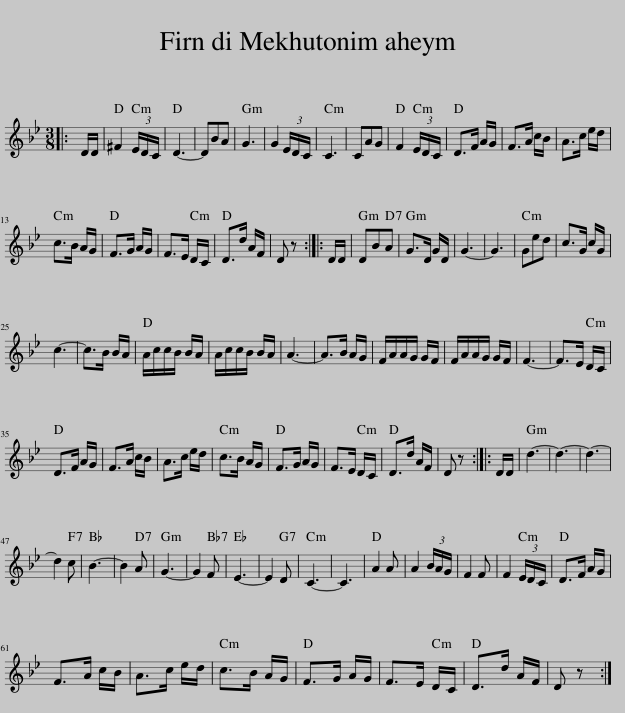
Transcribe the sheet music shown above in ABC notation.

X:1
L:1/8
M:3/8
I:linebreak $
K:Bb
V:1 treble
V:1
|: D/D/ | ^F2 (3E/D/C/ | D3- | DBA | G3 | %5
 G2 (3E/D/C/ | C3 | CAG | F2 (3E/D/C/ | D>F A/G/ | %10
 F>A c/B/ | A>c e/d/ |$ c>B A/G/ | F>G A/G/ | F>E D/C/ | %15
 D>d A/F/ | D z :: D/D/ | DBA | G>D G/D/ | %20
 G3- | G3 | Ged | c>G c/G/ |$ c3- | %25
 c>B B/A/ | A/c/c/B/ B/A/ | A/c/c/B/ B/A/ | A3- | A>B A/G/ | %30
 F/A/A/G/ G/F/ | F/A/A/G/ G/F/ | F3- | F>E D/C/ |$ D>F A/G/ | %35
 F>A c/B/ | A>c e/d/ | c>B A/G/ | F>G A/G/ | F>E D/C/ | %40
 D>d A/F/ | D z :: D/D/ | d3- | d3- | %45
 d3- |$ d2 c | B3- | B2 A | G3- | %50
 G2 F | E3- | E2 D | C3- | C3 | %55
 A2 A | A2 (3B/A/G/ | F2 F | F2 (3E/D/C/ | D>F A/G/ |$ %60
 F>A c/B/ | A>c e/d/ | c>B A/G/ | F>G A/G/ | F>E D/C/ | %65
 D>d A/F/ | D z :| %67
